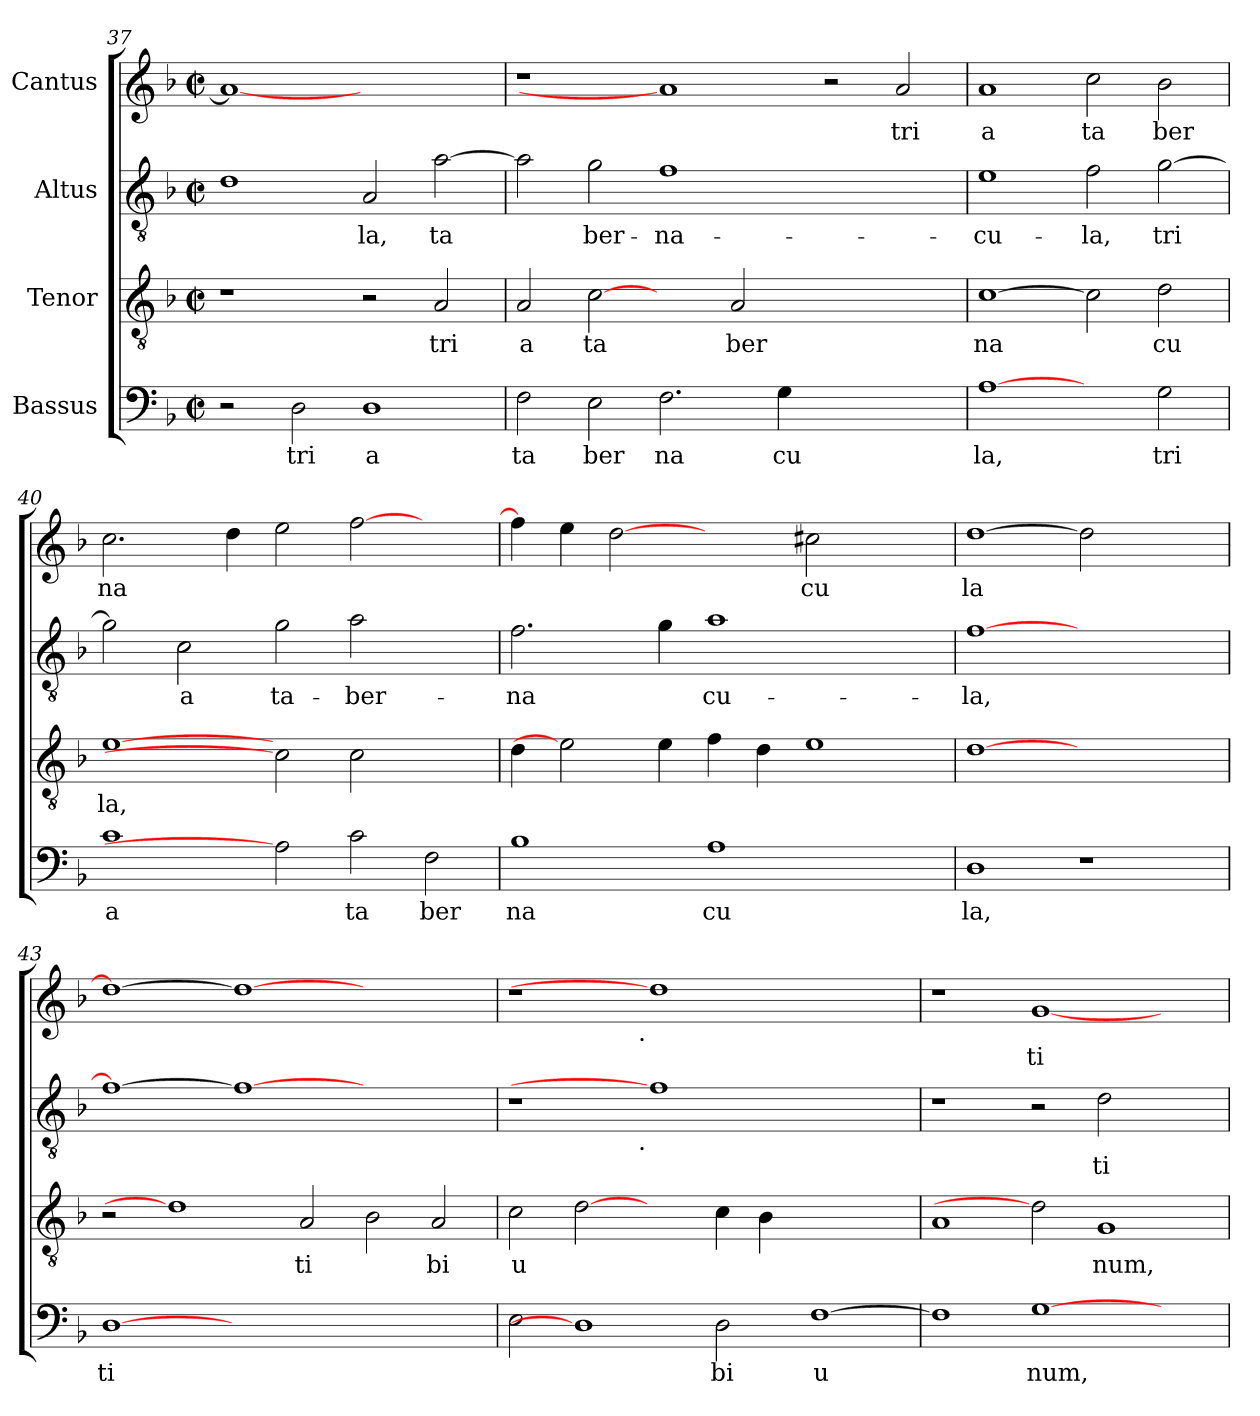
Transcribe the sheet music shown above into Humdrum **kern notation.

**kern	**text	**kern	**text	**kern	**text	**kern	**text
*part4	*part4	*part3	*part3	*part2	*part2	*part1	*part1
*staff4	*staff4	*staff3	*staff3	*staff2	*staff2	*staff1	*staff1
*I"Bassus	*	*I"Tenor	*	*I"Altus	*	*I"Cantus	*
*clefF4	*	*clefGv2	*	*clefGv2	*	*clefG2	*
*k[b-]	*	*k[b-]	*	*k[b-]	*	*k[b-]	*
*F:	*	*F:	*	*F:	*	*F:	*
*M2/2	*	*M2/2	*	*M2/2	*	*M2/2	*
*met(c|)	*	*met(c|)	*	*met(c|)	*	*met(c|)	*
=37	=37	=37	=37	=37	=37	=37	=37
!	!	!	!	!	!LO:LY:b:cj	!	!LO:LY:b
2r	.	1r	.	1d	--	1a_	.
!	!LO:LY:b:cj	!	!	!	!	!	!
2D\	tri	.	.	.	.	.	.
!	!LO:LY:b:cj	!	!	!	!LO:LY:b:cj	!	!
1D	a	2r	.	2A/	-la,	1ryy	.
!	!	!	!LO:LY:b	!	!LO:LY:b:cj	!	!
.	.	2A/	tri	[>2a\	ta-	.	.
=38	=38	=38	=38	=38	=38	=38	=38
!	!LO:LY:b:cj	!	!LO:LY:b	!	!LO:LY:b:cj	!	!
2F\	ta	2A/	a	2a\]	--	1r	.
!	!LO:LY:b:cj	!	!LO:LY:b	!	!LO:LY:b:cj	!	!
2E\	ber	[2c	ta	2g\	-ber-	.	.
!	!LO:LY:b:cj	!	!	!	!LO:LY:b:cj	!	!
2.F\	na	2ryy	.	1f	-na-	1a]	.
!	!	!	!LO:LY:b	!	!	!	!
.	.	2A/	ber	.	.	.	.
!	!LO:LY:b:cj	!	!	!	!	!	!
4G\	cu	.	.	.	.	.	.
1ryy	.	1ryy	.	1ryy	.	2r	.
!	!	!	!	!	!	!	!LO:LY:b
.	.	.	.	.	.	2a/	tri
=39	=39	=39	=39	=39	=39	=39	=39
!	!LO:LY:b:cj	!	!LO:LY:b	!	!LO:LY:b:cj	!	!LO:LY:b
[1A	la,	[1c	na	1e	-cu-	1a	a
!	!	!	!	!	!LO:LY:b:cj	!	!LO:LY:b
2ryy	.	2c]	.	2f\	-la,	2cc\	ta
!	!LO:LY:b:cj	!	!LO:LY:b	!	!LO:LY:b:cj	!	!LO:LY:b
2G\	tri	2d\	cu	[>2g\	tri-	2b-\	ber
=40	=40	=40	=40	=40	=40	=40	=40
!	!LO:LY:b:cj	!	!LO:LY:b	!	!LO:LY:b:cj	!	!LO:LY:b
1c	a	[1e	la,	2g\]	--	2.cc\	na
!	!	!	!	!	!LO:LY:b:cj	!	!
.	.	.	.	2c\	-a	.	.
!	!	!	!	!	!	!	!LO:LY:b
.	.	.	.	.	.	4dd\	.
!	!	!	!	!	!LO:LY:b:cj	!	!LO:LY:b
2A]	.	2c]	.	2g\	ta-	2ee\	.
!	!LO:LY:b:cj	!	!LO:LY:b	!	!LO:LY:b:cj	!	!LO:LY:b
2c\	ta	2c\	.	2a\	-ber-	[>2ff\	.
!	!LO:LY:b:cj	!	!	!	!	!	!
2F\	ber	2ryy	.	2ryy	.	2ryy	.
=41	=41	=41	=41	=41	=41	=41	=41
!	!LO:LY:b:cj	!	!LO:LY:b	!	!LO:LY:b:cj	!	!LO:LY:b
1B-	na	4d\	.	2.f\	-na-	4ff\]	.
!	!	!	!	!	!	!	!LO:LY:b
.	.	2e]	.	.	.	4ee\	.
!	!	!	!	!	!	!	!LO:LY:b
.	.	.	.	.	.	[2dd	.
!	!	!	!LO:LY:b	!	!LO:LY:b:cj	!	!
.	.	4e\	.	4g\	--	.	.
!	!LO:LY:b:cj	!	!LO:LY:b	!	!LO:LY:b:cj	!	!
1A	cu	4f\	.	1a	-cu-	2ryy	.
!	!	!	!LO:LY:b	!	!	!	!
.	.	4d\	.	.	.	.	.
!	!	!	!LO:LY:b	!	!	!	!LO:LY:b
.	.	1e	.	.	.	2cc#\	cu
2ryy	.	.	.	2ryy	.	2ryy	.
!!LO:LB:g=z
=42	=42	=42	=42	=42	=42	=42	=42
!	!LO:LY:b:cj	!	!LO:LY:b	!	!LO:LY:b:cj	!	!LO:LY:b
1D	la,	[1d	.	[>1f	-la,	[>1dd	la
1r	.	1ryy	.	1ryy	.	2dd]	.
.	.	.	.	.	.	2ryy	.
=43	=43	=43	=43	=43	=43	=43	=43
!	!LO:LY:b:cj	!	!	!	!LO:LY:b:cj	!	!LO:LY:b
[1D	ti-	2r	.	1f_	.	1dd_	.
.	.	1d]	.	.	.	.	.
0ryy	.	.	.	1f_	.	1dd_	.
!	!	!	!LO:LY:b	!	!	!	!
.	.	2A/	ti	.	.	.	.
!	!	!	!LO:LY:b	!	!	!	!
.	.	2B-\	.	1ryy	.	1ryy	.
!	!	!	!LO:LY:b	!	!	!	!
.	.	2A/	bi	.	.	.	.
=44	=44	=44	=44	=44	=44	=44	=44
!	!LO:LY:b:cj	!	!LO:LY:b	!	!	!	!
*	*	*	*	*^	*	*^	*
2E\	--	2c\	u	1r	2ryy	.	1r	2ryy	.
!	!	!	!LO:LY:b	!	!	!	!	!	!
1D]	.	[2d	.	.	4...ryy	.	.	4...ryy	.
!	!	!	!	!	!	!	!	!LO:TX:b:t=.	!
!	!	!	!	!	!LO:TX:b:t=.	!	!	!	!
.	.	.	.	.	1ryy	.	.	1ryy	.
.	.	2ryy	.	1f]	.	.	1dd]	.	.
!	!LO:LY:b:cj	!	!LO:LY:b	!	!	!	!	!	!
2D\	-bi	4c\	.	.	.	.	.	.	.
!	!	!	!LO:LY:b	!	!	!	!	!	!
.	.	4B-\	.	.	.	.	.	.	.
.	.	.	.	.	1ryy	.	.	1ryy	.
!	!LO:LY:b:cj	!	!	!	!	!	!	!	!
[>1F	u-	1ryy	.	1ryy	.	.	1ryy	.	.
.	.	.	.	.	32ryy	.	.	32ryy	.
=45	=45	=45	=45	=45	=45	=45	=45	=45	=45
!	!LO:LY:b:cj	!	!LO:LY:b	!	!	!	!	!	!
*	*	*	*	*v	*v	*	*	*	*
*	*	*	*	*	*	*v	*v	*
1F]	--	1A	.	1r	.	1r	.
!	!LO:LY:b:cj	!	!	!	!	!	!LO:LY:b
[>1G	-num,	2d]	.	2r	.	[<1g	ti
!	!	!	!LO:LY:b	!	!LO:LY:b:cj	!	!
.	.	1G	num,	2d\	ti-	.	.
2ryy	.	.	.	2ryy	.	2ryy	.
=	=	=	=	=	=	=	=
*-	*-	*-	*-	*-	*-	*-	*-
